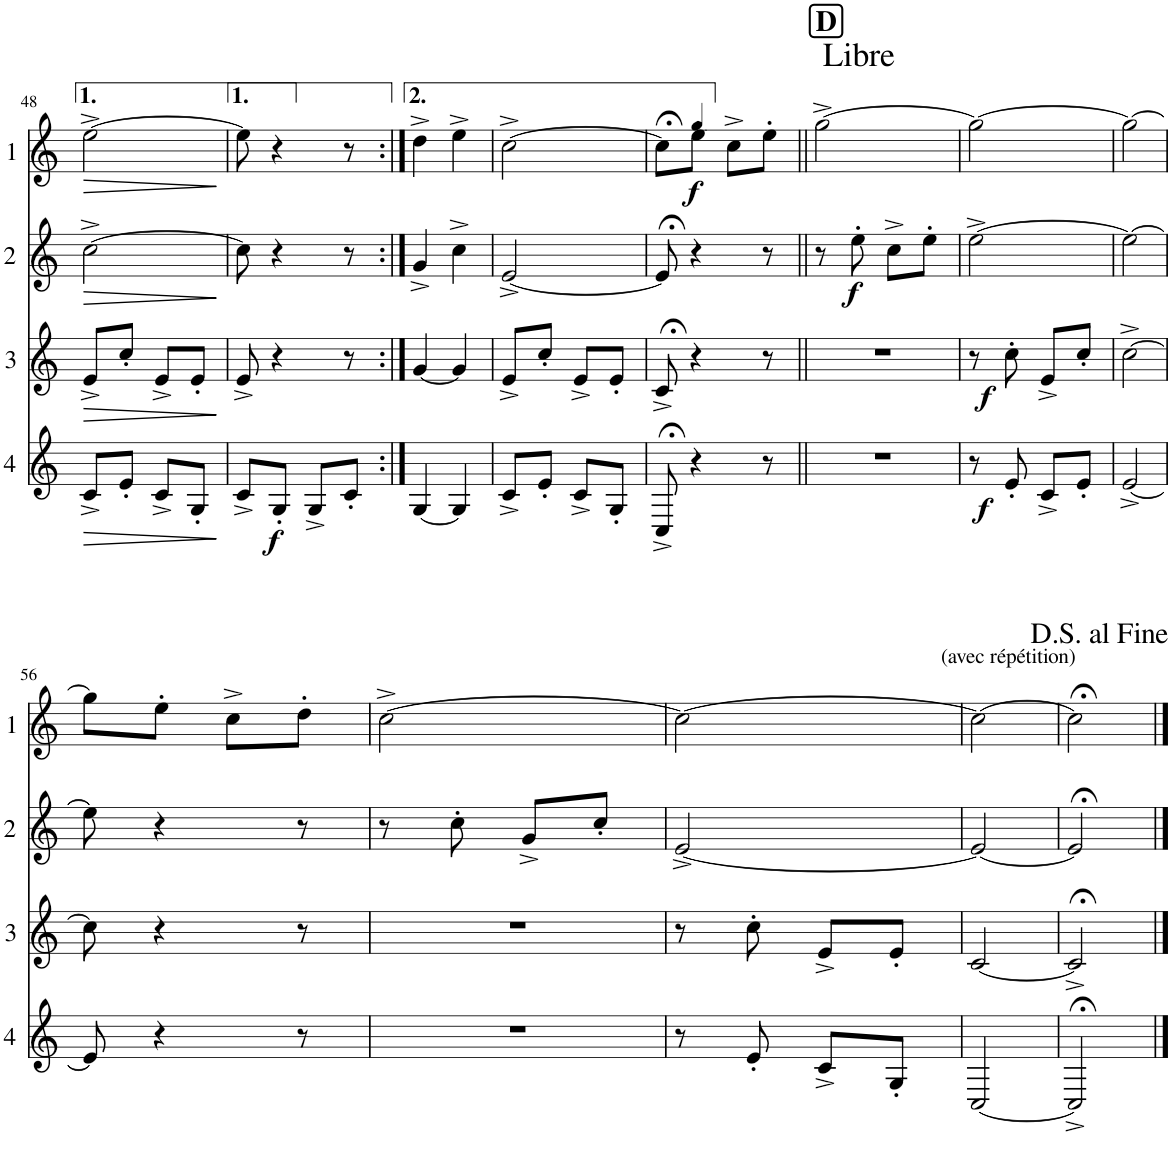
**kern	**dynam	**kern	**dynam	**kern	**dynam	**kern	**dynam
*part4	*part4	*part3	*part3	*part2	*part2	*part1	*part1
*staff4	*staff4	*staff3	*staff3	*staff2	*staff2	*staff1	*staff1
*I"Cor 4	*	*I"Cor 3	*	*I"Cor 2	*	*I"Cor 1	*
!!LO:PB:g=z
*clefG2	*	*clefG2	*	*clefG2	*	*clefG2	*
*Trd4c7	*	*Trd4c7	*	*Trd4c7	*	*Trd4c7	*
*k[]	*	*k[]	*	*k[]	*	*k[]	*
*M2/4	*	*M2/4	*	*M2/4	*	*M2/4	*
=48	=48	=48	=48	=48	=48	=48	=48
!	!LO:HP:b	!	!LO:HP:b	!	!LO:HP:b	!	!LO:HP:b
8c^/L	>	8e^/L	>	[2cc^\	>	[2ee^\	>
8e'/J	.	8cc'/J	.	.	.	.	.
8c^/L	.	8e^/L	.	.	.	.	.
8G'/J	.	8e'/J	.	.	.	.	.
.	]	.	]	.	]	.	]
=49	=49	=49	=49	=49	=49	=49	=49
8c^/L	.	8e^/	.	8cc\]	.	8ee\]	.
!	!LO:DY:b	!	!	!	!	!	!
8G'/J	f	4r	.	4r	.	4r	.
8G^/L	.	.	.	.	.	.	.
8c'/J	.	8r	.	8r	.	8r	.
=50:|!	=50:|!	=50:|!	=50:|!	=50:|!	=50:|!	=50:|!	=50:|!
[4G/	.	[4g/	.	4g^/	.	4dd^\	.
4G/]	.	4g/]	.	4cc^\	.	4ee^\	.
=51	=51	=51	=51	=51	=51	=51	=51
8c^/L	.	8e^/L	.	[2e^/	.	[2cc^\	.
8e'/J	.	8cc'/J	.	.	.	.	.
8c^/L	.	8e^/L	.	.	.	.	.
8G'/J	.	8e'/J	.	.	.	.	.
=52	=52	=52	=52	=52	=52	=52	=52
8C;<^/	.	8c;<^/	.	8e;</]	.	8cc;<\L]	.
*	*	*	*	*	*	*MM80	*
!	!	!	!	!	!	!LO:TX:a:t=Libre	!
!	!	!	!	!	!	!	!LO:DY:b
4r	.	4r	.	4r	.	8ee'\J	f
.	.	.	.	.	.	8cc^\L	.
8r	.	8r	.	8r	.	8ee'\J	.
!!LO:REH:place=s1:a:B:cj:fs=14:t=D
=53||	=53||	=53||	=53||	=53||	=53||	=53||	=53||
2r	.	2r	.	8r	.	[2gg^\	.
!	!	!	!	!	!LO:DY:b	!	!
.	.	.	.	8ee'\	f	.	.
.	.	.	.	8cc^\L	.	.	.
.	.	.	.	8ee'\J	.	.	.
=54	=54	=54	=54	=54	=54	=54	=54
!	!LO:DY:b	!	!LO:DY:b	!	!	!	!
8r	f	8r	f	[2ee^\	.	2gg\_	.
8e'/	.	8cc'\	.	.	.	.	.
8c^/L	.	8e^/L	.	.	.	.	.
8e'/J	.	8cc'/J	.	.	.	.	.
=55	=55	=55	=55	=55	=55	=55	=55
[2e^/	.	[2cc^\	.	2ee\_	.	2gg\_	.
!!LO:LB:g=z
=56	=56	=56	=56	=56	=56	=56	=56
8e/]	.	8cc\]	.	8ee\]	.	8gg\L]	.
4r	.	4r	.	4r	.	8ee'\J	.
.	.	.	.	.	.	8cc^\L	.
8r	.	8r	.	8r	.	8dd'\J	.
=57	=57	=57	=57	=57	=57	=57	=57
2r	.	2r	.	8r	.	[2cc^\	.
.	.	.	.	8cc'\	.	.	.
.	.	.	.	8g^/L	.	.	.
.	.	.	.	8cc'/J	.	.	.
=58	=58	=58	=58	=58	=58	=58	=58
8r	.	8r	.	[2e^/	.	2cc\_	.
8e'/	.	8cc'\	.	.	.	.	.
8c^/L	.	8e^/L	.	.	.	.	.
8G'/J	.	8e'/J	.	.	.	.	.
=59	=59	=59	=59	=59	=59	=59	=59
!	!	!	!	!	!	!LO:TX:a:t=(avec répétition)	!
[2C/	.	[2c/	.	2e/_	.	2cc\_	.
=60	=60	=60	=60	=60	=60	=60	=60
2C;<^/]	.	2c;<^/]	.	2e;</]	.	2cc;<\]	.
==	==	==	==	==	==	==	==
*-	*-	*-	*-	*-	*-	*-	*-
